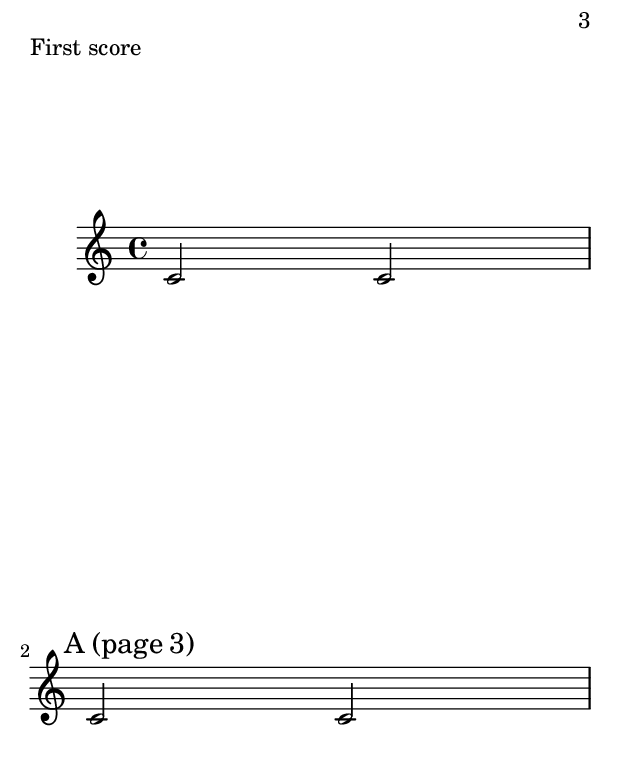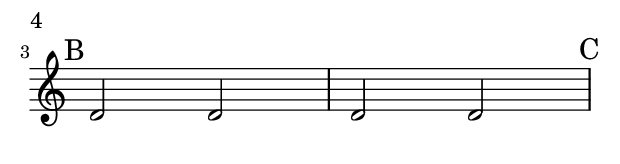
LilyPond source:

%% Generated by lilypond-book.py
%% Options: [exampleindent=10.16\mm,indent=0\mm,line-width=160\mm]
\include "lilypond-book-preamble.ly"


% ****************************************************************
% Start cut-&-pastable-section
% ****************************************************************



\paper {
  indent = 0\mm
  line-width = 160\mm
  % offset the left padding, also add 1mm as lilypond creates cropped
  % images with a little space on the right
  line-width = #(- line-width (* mm  3.000000) (* mm 1))
}

\layout {
  
}





% ****************************************************************
% ly snippet:
% ****************************************************************
\sourcefilename "page-label.ly"
\sourcefileline 0
%% DO NOT EDIT this file manually; it is automatically
%% generated from LSR http://lsr.dsi.unimi.it
%% Make any changes in LSR itself, or in Documentation/snippets/new/ ,
%% and then run scripts/auxiliar/makelsr.py
%%
%% This file is in the public domain.
\version "2.14.2"

\header {
  lsrtags = "spacing"

  texidoc = "
Page labels may be placed inside music or at top-level, and referred to
in markups.

"
  doctitle = "Page label"
} % begin verbatim


#(set-default-paper-size "a6")

#(define-markup-command (toc-line layout props label text)
  (symbol? markup?)
  (interpret-markup layout props
   (markup #:fill-line (text #:page-ref label "8" "?"))))

\book {
  \markup \huge \fill-line { \null Title Page \null }

  \pageBreak

  \label #'toc
  \markup \column {
    \large \fill-line { \null Table of contents \null }
    \toc-line #'toc "Table of contents"
    \toc-line #'firstScore "First Score"
    \toc-line #'markA "Mark A"
    \toc-line #'markB "Mark B"
    \toc-line #'markC "Mark C"
    \toc-line #'unknown "Unknown label"
  }

  \pageBreak

  \label #'firstScore
  \score {
    \new Staff \relative c' {
      c2 c
      \mark \markup {
        A (page \concat { \page-ref #'markA "0" "?" ) }
      } \label #'markA
      c2 c
      \pageBreak
      \mark "B" \label #'markB
      d2 d
      d2 d
      \once \override Score.RehearsalMark #'break-visibility =
        #begin-of-line-invisible
      \mark "C" \label #'markC
    }
    \header { piece = "First score" }
  }
}



% ****************************************************************
% end ly snippet
% ****************************************************************
